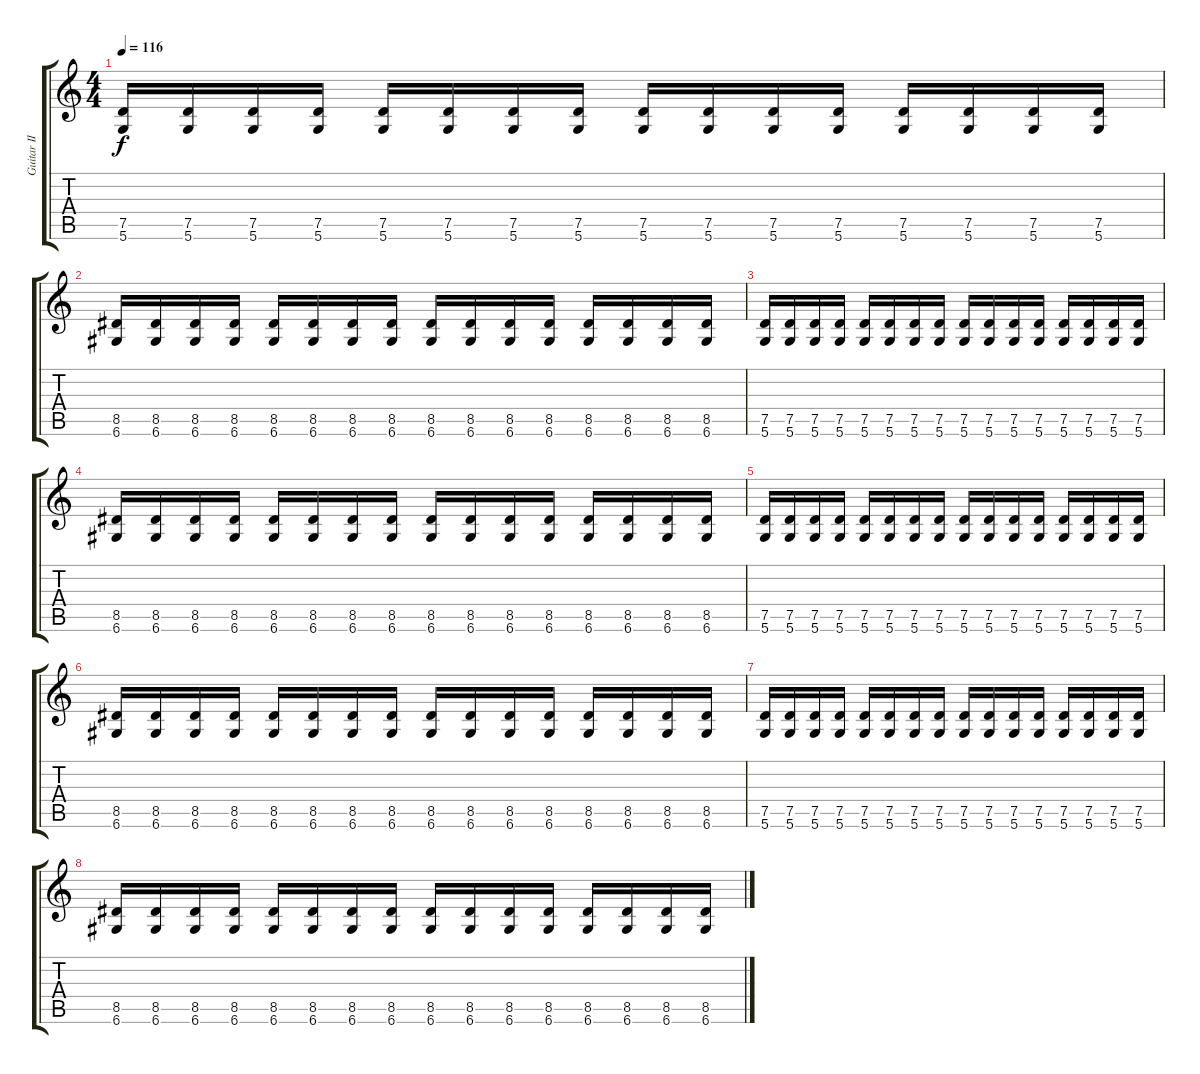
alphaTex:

\track ("Guitar II" "Guitar II") {instrument distortionguitar}
\staff {score tabs}
\tuning (D4 A3 F3 C3 G2 D2) {hide}
\ts (4 4)
\tempo 116
\clef g2
\ks c
(7.5 5.6).16{dy f} (7.5 5.6).16 (7.5 5.6).16 (7.5 5.6).16 (7.5 5.6).16 (7.5 5.6).16 (7.5 5.6).16 (7.5 5.6).16 (7.5 5.6).16 (7.5 5.6).16 (7.5 5.6).16 (7.5 5.6).16 (7.5 5.6).16 (7.5 5.6).16 (7.5 5.6).16 (7.5 5.6).16 |
(8.5 6.6).16 (8.5 6.6).16 (8.5 6.6).16 (8.5 6.6).16 (8.5 6.6).16 (8.5 6.6).16 (8.5 6.6).16 (8.5 6.6).16 (8.5 6.6).16 (8.5 6.6).16 (8.5 6.6).16 (8.5 6.6).16 (8.5 6.6).16 (8.5 6.6).16 (8.5 6.6).16 (8.5 6.6).16 |
(7.5 5.6).16 (7.5 5.6).16 (7.5 5.6).16 (7.5 5.6).16 (7.5 5.6).16 (7.5 5.6).16 (7.5 5.6).16 (7.5 5.6).16 (7.5 5.6).16 (7.5 5.6).16 (7.5 5.6).16 (7.5 5.6).16 (7.5 5.6).16 (7.5 5.6).16 (7.5 5.6).16 (7.5 5.6).16 |
(8.5 6.6).16 (8.5 6.6).16 (8.5 6.6).16 (8.5 6.6).16 (8.5 6.6).16 (8.5 6.6).16 (8.5 6.6).16 (8.5 6.6).16 (8.5 6.6).16 (8.5 6.6).16 (8.5 6.6).16 (8.5 6.6).16 (8.5 6.6).16 (8.5 6.6).16 (8.5 6.6).16 (8.5 6.6).16 |
(7.5 5.6).16 (7.5 5.6).16 (7.5 5.6).16 (7.5 5.6).16 (7.5 5.6).16 (7.5 5.6).16 (7.5 5.6).16 (7.5 5.6).16 (7.5 5.6).16 (7.5 5.6).16 (7.5 5.6).16 (7.5 5.6).16 (7.5 5.6).16 (7.5 5.6).16 (7.5 5.6).16 (7.5 5.6).16 |
(8.5 6.6).16 (8.5 6.6).16 (8.5 6.6).16 (8.5 6.6).16 (8.5 6.6).16 (8.5 6.6).16 (8.5 6.6).16 (8.5 6.6).16 (8.5 6.6).16 (8.5 6.6).16 (8.5 6.6).16 (8.5 6.6).16 (8.5 6.6).16 (8.5 6.6).16 (8.5 6.6).16 (8.5 6.6).16 |
(7.5 5.6).16 (7.5 5.6).16 (7.5 5.6).16 (7.5 5.6).16 (7.5 5.6).16 (7.5 5.6).16 (7.5 5.6).16 (7.5 5.6).16 (7.5 5.6).16 (7.5 5.6).16 (7.5 5.6).16 (7.5 5.6).16 (7.5 5.6).16 (7.5 5.6).16 (7.5 5.6).16 (7.5 5.6).16 |
(8.5 6.6).16 (8.5 6.6).16 (8.5 6.6).16 (8.5 6.6).16 (8.5 6.6).16 (8.5 6.6).16 (8.5 6.6).16 (8.5 6.6).16 (8.5 6.6).16 (8.5 6.6).16 (8.5 6.6).16 (8.5 6.6).16 (8.5 6.6).16 (8.5 6.6).16 (8.5 6.6).16 (8.5 6.6).16
